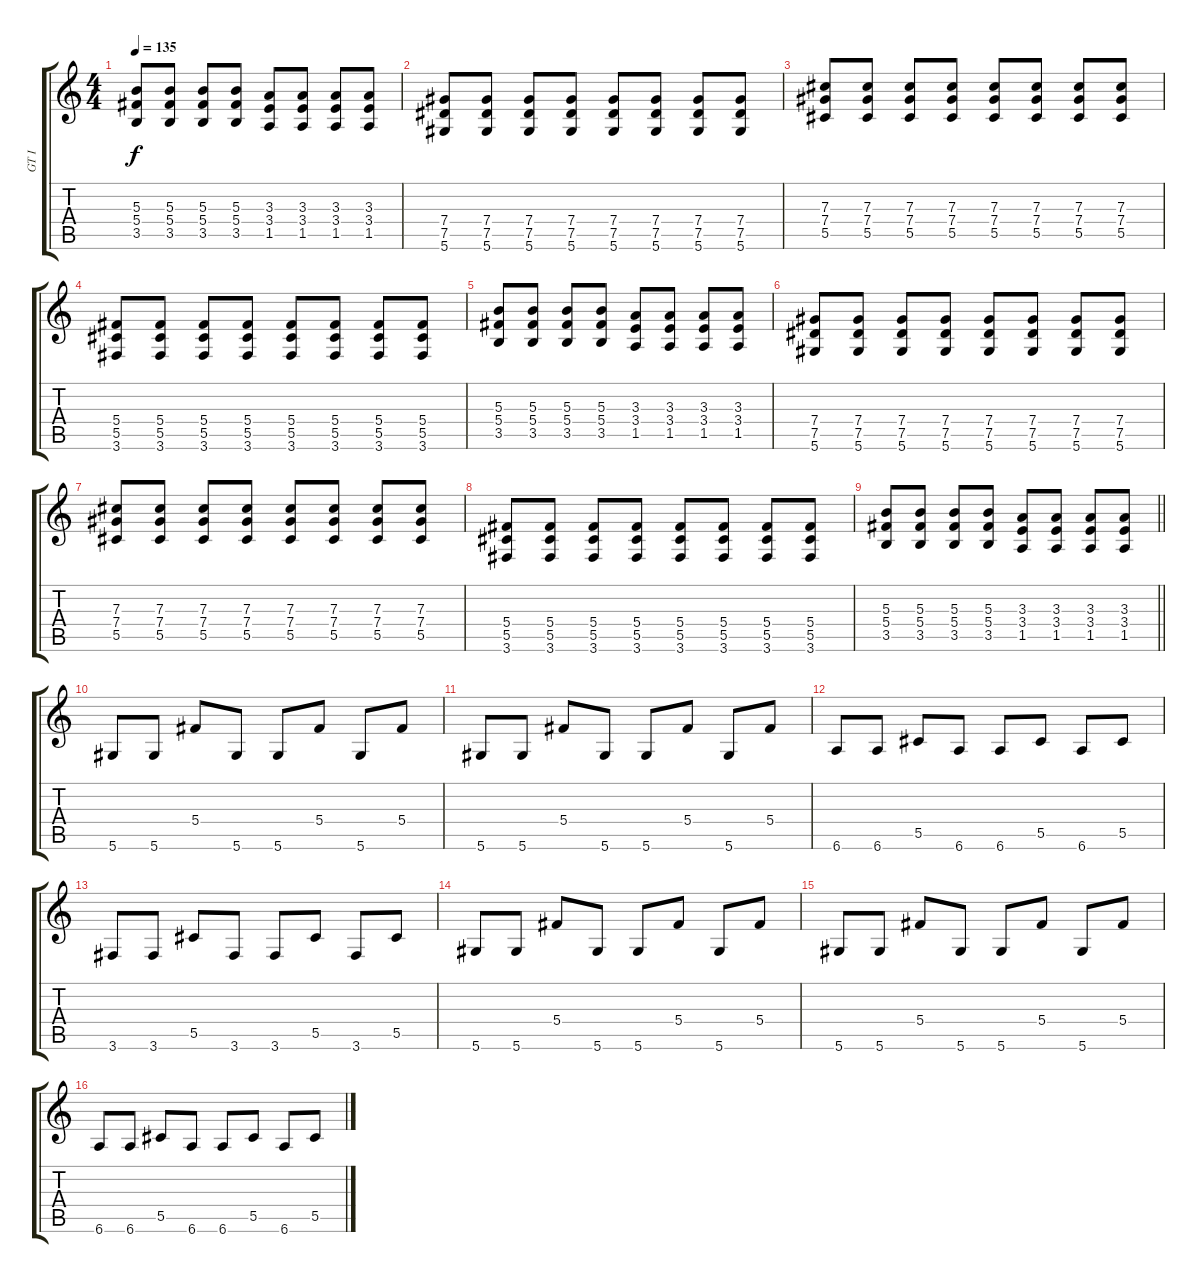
\track ("GT I" "GT I") {instrument overdrivenguitar}
\staff {score tabs}
\tuning (Eb4 Bb3 Gb3 Db3 Ab2 Eb2) {hide}
\ts (4 4)
\tempo 135
\clef g2
\ks c
(5.3 5.4 3.5).8{dy f} (5.3 5.4 3.5).8 (5.3 5.4 3.5).8 (5.3 5.4 3.5).8 (3.3 3.4 1.5).8 (3.3 3.4 1.5).8 (3.3 3.4 1.5).8 (3.3 3.4 1.5).8 |
(7.4 7.5 5.6).8 (7.4 7.5 5.6).8 (7.4 7.5 5.6).8 (7.4 7.5 5.6).8 (7.4 7.5 5.6).8 (7.4 7.5 5.6).8 (7.4 7.5 5.6).8 (7.4 7.5 5.6).8 |
(7.3 7.4 5.5).8 (7.3 7.4 5.5).8 (7.3 7.4 5.5).8 (7.3 7.4 5.5).8 (7.3 7.4 5.5).8 (7.3 7.4 5.5).8 (7.3 7.4 5.5).8 (7.3 7.4 5.5).8 |
(5.4 5.5 3.6).8 (5.4 5.5 3.6).8 (5.4 5.5 3.6).8 (5.4 5.5 3.6).8 (5.4 5.5 3.6).8 (5.4 5.5 3.6).8 (5.4 5.5 3.6).8 (5.4 5.5 3.6).8 |
(5.3 5.4 3.5).8 (5.3 5.4 3.5).8 (5.3 5.4 3.5).8 (5.3 5.4 3.5).8 (3.3 3.4 1.5).8 (3.3 3.4 1.5).8 (3.3 3.4 1.5).8 (3.3 3.4 1.5).8 |
(7.4 7.5 5.6).8 (7.4 7.5 5.6).8 (7.4 7.5 5.6).8 (7.4 7.5 5.6).8 (7.4 7.5 5.6).8 (7.4 7.5 5.6).8 (7.4 7.5 5.6).8 (7.4 7.5 5.6).8 |
(7.3 7.4 5.5).8 (7.3 7.4 5.5).8 (7.3 7.4 5.5).8 (7.3 7.4 5.5).8 (7.3 7.4 5.5).8 (7.3 7.4 5.5).8 (7.3 7.4 5.5).8 (7.3 7.4 5.5).8 |
(5.4 5.5 3.6).8 (5.4 5.5 3.6).8 (5.4 5.5 3.6).8 (5.4 5.5 3.6).8 (5.4 5.5 3.6).8 (5.4 5.5 3.6).8 (5.4 5.5 3.6).8 (5.4 5.5 3.6).8 |
\barLineRight lightlight
(5.3 5.4 3.5).8 (5.3 5.4 3.5).8 (5.3 5.4 3.5).8 (5.3 5.4 3.5).8 (3.3 3.4 1.5).8 (3.3 3.4 1.5).8 (3.3 3.4 1.5).8 (3.3 3.4 1.5).8 |
\section ("" "")
5.6.8 5.6.8 5.4.8 5.6.8 5.6.8 5.4.8 5.6.8 5.4.8 |
5.6.8 5.6.8 5.4.8 5.6.8 5.6.8 5.4.8 5.6.8 5.4.8 |
6.6.8 6.6.8 5.5.8 6.6.8 6.6.8 5.5.8 6.6.8 5.5.8 |
3.6.8 3.6.8 5.5.8 3.6.8 3.6.8 5.5.8 3.6.8 5.5.8 |
5.6.8 5.6.8 5.4.8 5.6.8 5.6.8 5.4.8 5.6.8 5.4.8 |
5.6.8 5.6.8 5.4.8 5.6.8 5.6.8 5.4.8 5.6.8 5.4.8 |
6.6.8 6.6.8 5.5.8 6.6.8 6.6.8 5.5.8 6.6.8 5.5.8
